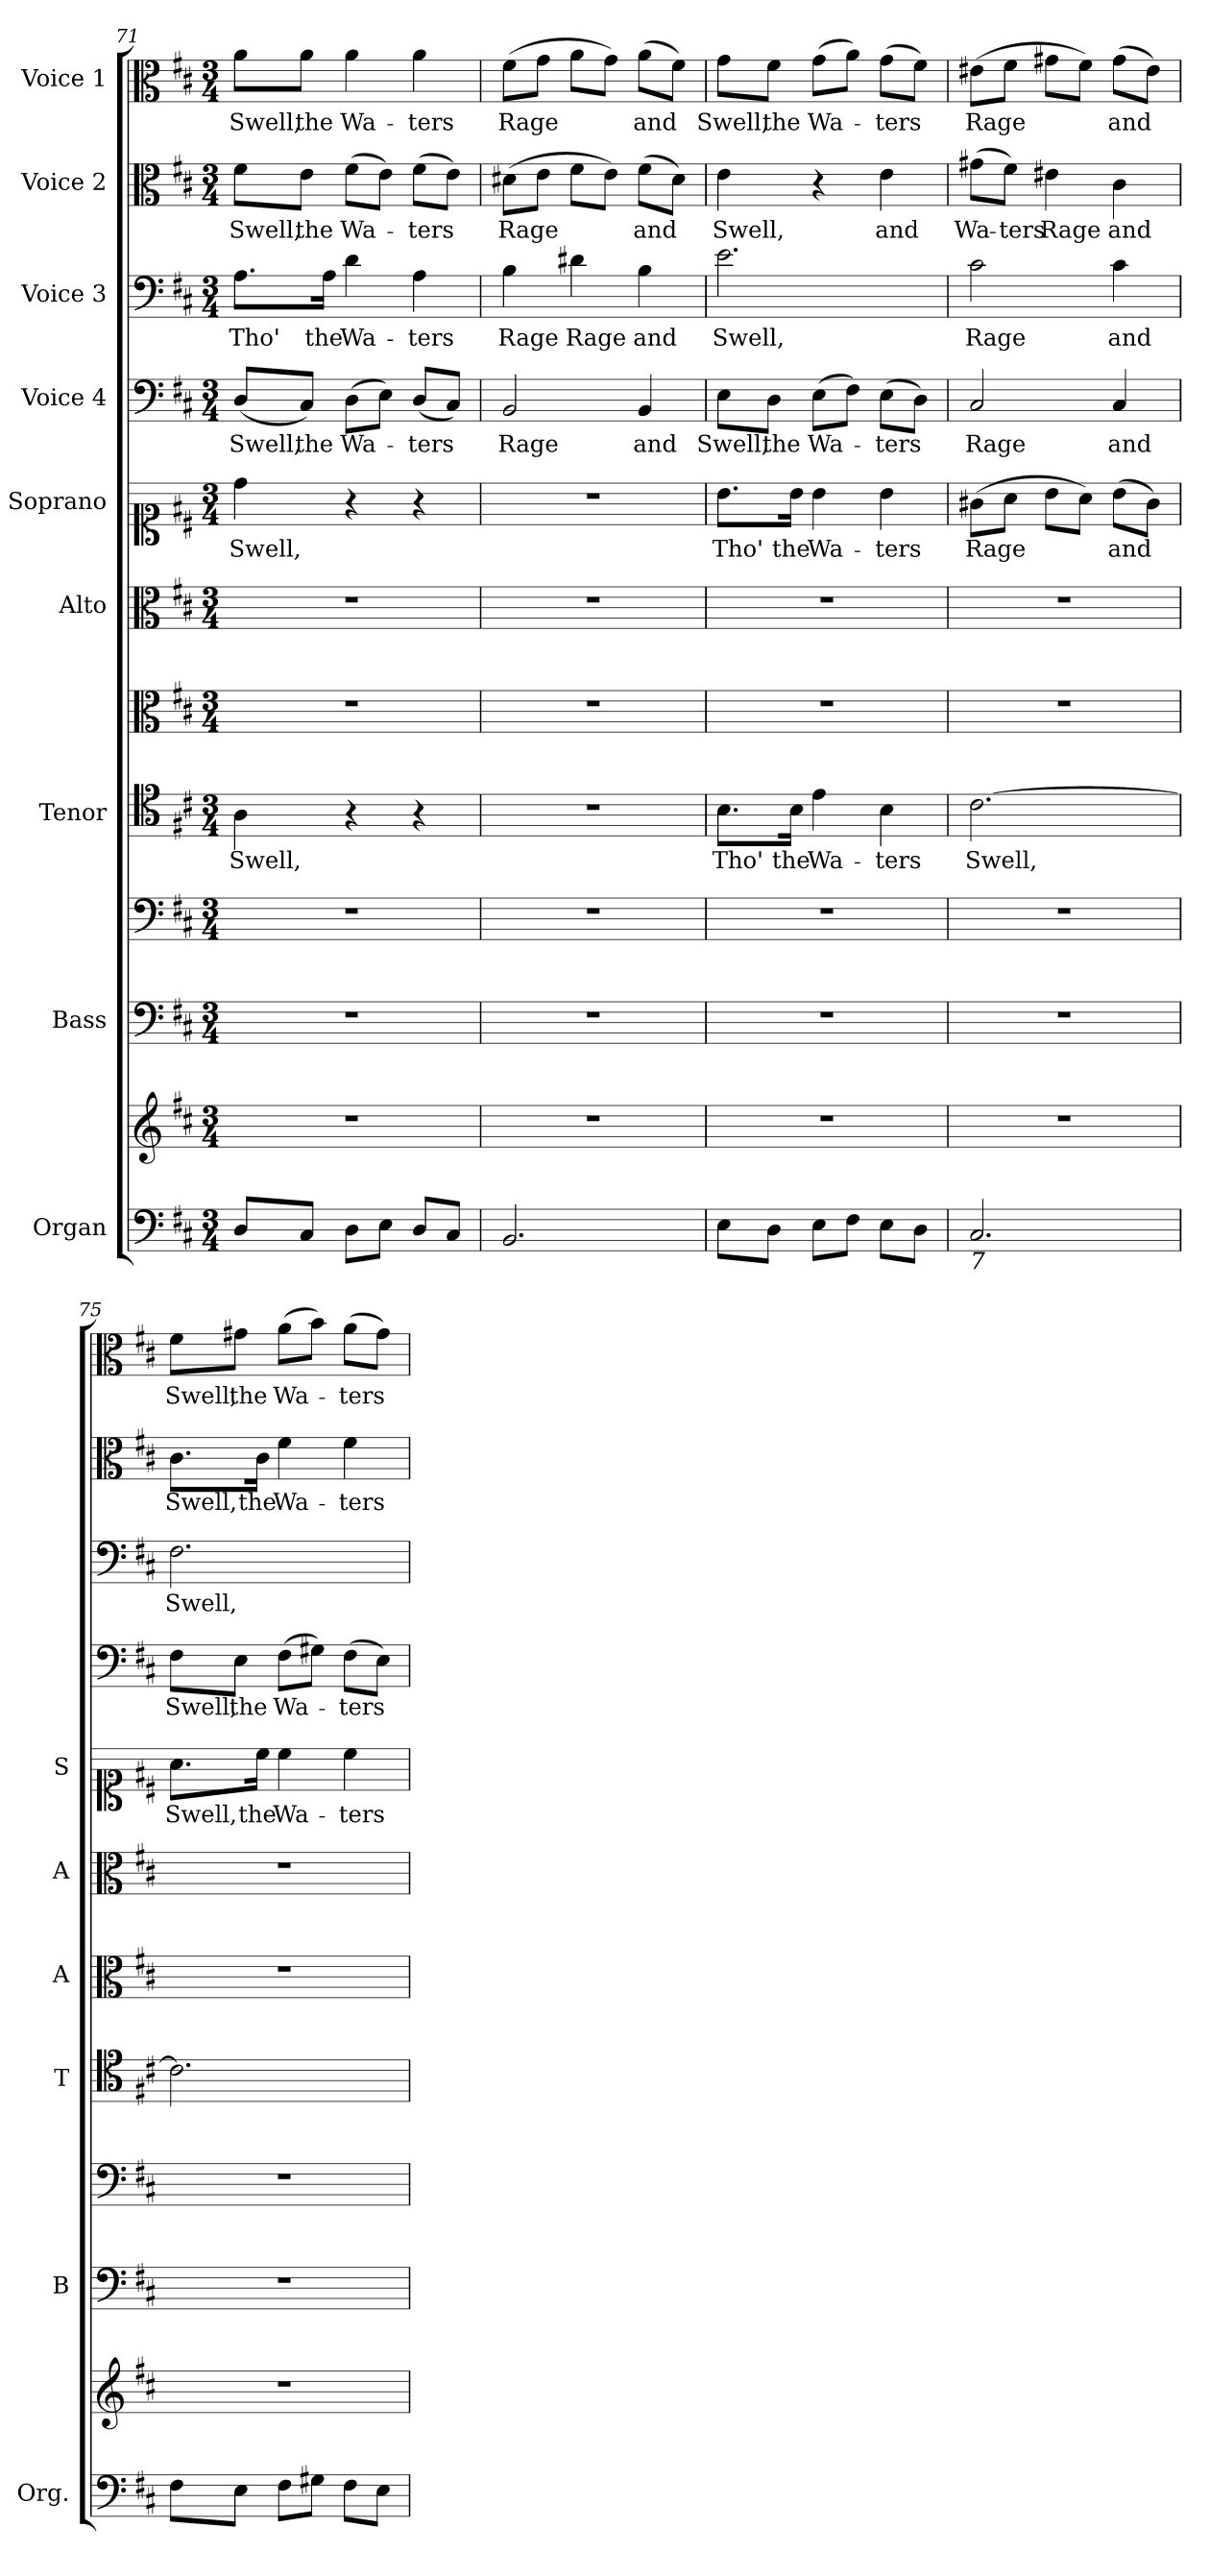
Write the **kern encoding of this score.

**kern	**kern	**kern	**kern	**kern	**text	**kern	**kern	**kern	**text	**kern	**text	**kern	**text	**kern	**text	**kern	**text
*part11	*part11	*part10	*part9	*part8	*part8	*part7	*part6	*part5	*part5	*part4	*part4	*part3	*part3	*part2	*part2	*part1	*part1
*staff12	*staff11	*staff10	*staff9	*staff8	*staff8	*staff7	*staff6	*staff5	*staff5	*staff4	*staff4	*staff3	*staff3	*staff2	*staff2	*staff1	*staff1
*I"Organ	*	*I"Bass	*	*I"Tenor	*	*	*I"Alto	*I"Soprano	*	*I"Voice 4	*	*I"Voice 3	*	*I"Voice 2	*	*I"Voice 1	*
*I'Org.	*	*I'B	*	*I'T	*	*I'A	*I'A	*I'S	*	*	*	*	*	*	*	*	*
*clefF4	*clefG2	*clefF4	*clefF4	*clefC4	*	*clefC3	*clefC3	*clefC1	*	*clefF4	*	*clefF4	*	*clefC3	*	*clefC3	*
*k[f#c#]	*k[f#c#]	*k[f#c#]	*k[f#c#]	*k[f#c#]	*	*k[f#c#]	*k[f#c#]	*k[f#c#]	*	*k[f#c#]	*	*k[f#c#]	*	*k[f#c#]	*	*k[f#c#]	*
*D:	*D:	*D:	*D:	*D:	*	*D:	*D:	*D:	*	*D:	*	*D:	*	*D:	*	*D:	*
*M3/4	*M3/4	*M3/4	*M3/4	*M3/4	*	*M3/4	*M3/4	*M3/4	*	*M3/4	*	*M3/4	*	*M3/4	*	*M3/4	*
=71	=71	=71	=71	=71	=71	=71	=71	=71	=71	=71	=71	=71	=71	=71	=71	=71	=71
!	!	!	!	!	!LO:LY:b	!	!	!	!LO:LY:b	!	!LO:LY:b	!	!LO:LY:b	!	!LO:LY:b	!	!LO:LY:b
8D/L	2.r	2.r	2.r	4A\	Swell,	2.r	2.r	4dd\	Swell,	(<8D/L	Swell,	8.A\L	Tho'	8f#\L	Swell,	8a\L	Swell,
!	!	!	!	!	!	!	!	!	!	!	!LO:LY:b	!	!	!	!LO:LY:b	!	!LO:LY:b
8C#/J	.	.	.	.	.	.	.	.	.	8C#/J)	the	.	.	8e\J	the	8a\J	the
!	!	!	!	!	!	!	!	!	!	!	!	!	!LO:LY:b	!	!	!	!
.	.	.	.	.	.	.	.	.	.	.	.	16A\Jk	the	.	.	.	.
!	!	!	!	!	!	!	!	!	!	!	!LO:LY:b	!	!LO:LY:b	!	!LO:LY:b	!	!LO:LY:b
8D\L	.	.	.	4r	.	.	.	4r	.	(>8D\L	Wa-	4d\	Wa-	(>8f#\L	Wa-	4a\	Wa-
8E\J	.	.	.	.	.	.	.	.	.	8E\J)	.	.	.	8e\J)	.	.	.
!	!	!	!	!	!	!	!	!	!	!	!LO:LY:b	!	!LO:LY:b	!	!LO:LY:b	!	!LO:LY:b
8D/L	.	.	.	4r	.	.	.	4r	.	(<8D/L	-ters	4A\	-ters	(>8f#\L	-ters	4a\	-ters
8C#/J	.	.	.	.	.	.	.	.	.	8C#/J)	.	.	.	8e\J)	.	.	.
=72	=72	=72	=72	=72	=72	=72	=72	=72	=72	=72	=72	=72	=72	=72	=72	=72	=72
!	!	!	!	!	!	!	!	!	!	!	!LO:LY:b	!	!LO:LY:b	!	!LO:LY:b	!	!LO:LY:b
2.BB/	2.r	2.r	2.r	2.r	.	2.r	2.r	2.r	.	2BB/	Rage	4B\	Rage	(>8d#X\L	Rage	(>8f#\L	Rage
.	.	.	.	.	.	.	.	.	.	.	.	.	.	8e\J	.	8g\J	.
!	!	!	!	!	!	!	!	!	!	!	!	!	!LO:LY:b	!	!	!	!
.	.	.	.	.	.	.	.	.	.	.	.	4d#X\	Rage	8f#\L	.	8a\L	.
.	.	.	.	.	.	.	.	.	.	.	.	.	.	8e\J)	.	8g\J)	.
!	!	!	!	!	!	!	!	!	!	!	!LO:LY:b	!	!LO:LY:b	!	!LO:LY:b	!	!LO:LY:b
.	.	.	.	.	.	.	.	.	.	4BB/	and	4B\	and	(>8f#\L	and	(>8a\L	and
.	.	.	.	.	.	.	.	.	.	.	.	.	.	8d#\J)	.	8f#\J)	.
=73	=73	=73	=73	=73	=73	=73	=73	=73	=73	=73	=73	=73	=73	=73	=73	=73	=73
!	!	!	!	!	!LO:LY:b	!	!	!	!LO:LY:b	!	!LO:LY:b	!	!LO:LY:b	!	!LO:LY:b	!	!LO:LY:b
8E\L	2.r	2.r	2.r	8.B\L	Tho'	2.r	2.r	8.b\L	Tho'	8E\L	Swell,	2.e\	Swell,	4e\	Swell,	8g\L	Swell,
!	!	!	!	!	!	!	!	!	!	!	!LO:LY:b	!	!	!	!	!	!LO:LY:b
8D\J	.	.	.	.	.	.	.	.	.	8D\J	the	.	.	.	.	8f#\J	the
!	!	!	!	!	!LO:LY:b	!	!	!	!LO:LY:b	!	!	!	!	!	!	!	!
.	.	.	.	16B\Jk	the	.	.	16b\Jk	the	.	.	.	.	.	.	.	.
!	!	!	!	!	!LO:LY:b	!	!	!	!LO:LY:b	!	!LO:LY:b	!	!	!	!	!	!LO:LY:b
8E\L	.	.	.	4e\	Wa-	.	.	4b\	Wa-	(>8E\L	Wa-	.	.	4r	.	(>8g\L	Wa-
8F#\J	.	.	.	.	.	.	.	.	.	8F#\J)	.	.	.	.	.	8a\J)	.
!	!	!	!	!	!LO:LY:b	!	!	!	!LO:LY:b	!	!LO:LY:b	!	!	!	!LO:LY:b	!	!LO:LY:b
8E\L	.	.	.	4B\	-ters	.	.	4b\	-ters	(>8E\L	-ters	.	.	4e\	and	(>8g\L	-ters
8D\J	.	.	.	.	.	.	.	.	.	8D\J)	.	.	.	.	.	8f#\J)	.
!!LO:PB:g=z
=74	=74	=74	=74	=74	=74	=74	=74	=74	=74	=74	=74	=74	=74	=74	=74	=74	=74
!LO:TX:b:i:t=7	!	!	!	!	!	!	!	!	!	!	!	!	!	!	!	!	!
!	!	!	!	!	!LO:LY:b	!	!	!	!LO:LY:b	!	!LO:LY:b	!	!LO:LY:b	!	!LO:LY:b	!	!LO:LY:b
2.C#/	2.r	2.r	2.r	[2.c#\	Swell,	2.r	2.r	(>8g#X\L	Rage	2C#/	Rage	2c#\	Rage	(>8g#X\L	Wa-	(>8e#X\L	Rage
!	!	!	!	!	!	!	!	!	!	!	!	!	!	!	!LO:LY:b	!	!
.	.	.	.	.	.	.	.	8a\J	.	.	.	.	.	8f#\J)	-ters	8f#\J	.
!	!	!	!	!	!	!	!	!	!	!	!	!	!	!	!LO:LY:b	!	!
.	.	.	.	.	.	.	.	8b\L	.	.	.	.	.	4e#X\	Rage	8g#X\L	.
.	.	.	.	.	.	.	.	8a\J)	.	.	.	.	.	.	.	8f#\J)	.
!	!	!	!	!	!	!	!	!	!LO:LY:b	!	!LO:LY:b	!	!LO:LY:b	!	!LO:LY:b	!	!LO:LY:b
.	.	.	.	.	.	.	.	(>8b\L	and	4C#/	and	4c#\	and	4c#\	and	(>8g#\L	and
.	.	.	.	.	.	.	.	8g#\J)	.	.	.	.	.	.	.	8e#\J)	.
=75	=75	=75	=75	=75	=75	=75	=75	=75	=75	=75	=75	=75	=75	=75	=75	=75	=75
!	!	!	!	!	!	!	!	!	!LO:LY:b	!	!LO:LY:b	!	!LO:LY:b	!	!LO:LY:b	!	!LO:LY:b
8F#\L	2.r	2.r	2.r	2.c#\]	.	2.r	2.r	8.a\L	Swell,	8F#\L	Swell,	2.F#\	Swell,	8.c#\L	Swell,	8f#\L	Swell,
!	!	!	!	!	!	!	!	!	!	!	!LO:LY:b	!	!	!	!	!	!LO:LY:b
8E\J	.	.	.	.	.	.	.	.	.	8E\J	the	.	.	.	.	8g#X\J	the
!	!	!	!	!	!	!	!	!	!LO:LY:b	!	!	!	!	!	!LO:LY:b	!	!
.	.	.	.	.	.	.	.	16cc#\Jk	the	.	.	.	.	16c#\Jk	the	.	.
!	!	!	!	!	!	!	!	!	!LO:LY:b	!	!LO:LY:b	!	!	!	!LO:LY:b	!	!LO:LY:b
8F#\L	.	.	.	.	.	.	.	4cc#\	Wa-	(>8F#\L	Wa-	.	.	4f#\	Wa-	(>8a\L	Wa-
8G#X\J	.	.	.	.	.	.	.	.	.	8G#X\J)	.	.	.	.	.	8b\J)	.
!	!	!	!	!	!	!	!	!	!LO:LY:b	!	!LO:LY:b	!	!	!	!LO:LY:b	!	!LO:LY:b
8F#\L	.	.	.	.	.	.	.	4cc#\	-ters	(>8F#\L	-ters	.	.	4f#\	-ters	(>8a\L	-ters
8E\J	.	.	.	.	.	.	.	.	.	8E\J)	.	.	.	.	.	8g#\J)	.
=	=	=	=	=	=	=	=	=	=	=	=	=	=	=	=	=	=
*-	*-	*-	*-	*-	*-	*-	*-	*-	*-	*-	*-	*-	*-	*-	*-	*-	*-
